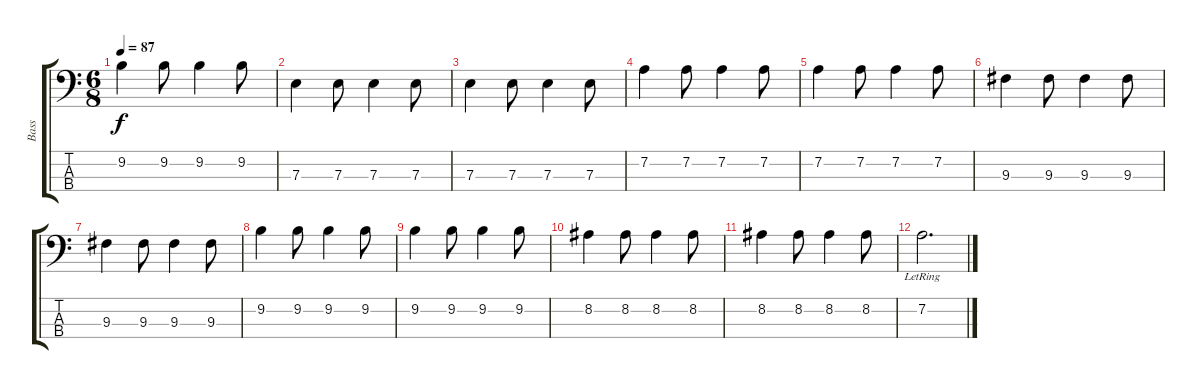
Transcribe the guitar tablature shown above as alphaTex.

\track ("Bass" "Bass") {instrument electricbassfinger}
\staff {score tabs}
\tuning (G2 D2 A1 E1) {hide}
\ts (6 8)
\tempo 87
\clef f4
\ks c
9.2.4{dy f} 9.2.8 9.2.4 9.2.8 |
7.3.4 7.3.8 7.3.4 7.3.8 |
7.3.4 7.3.8 7.3.4 7.3.8 |
7.2.4 7.2.8 7.2.4 7.2.8 |
7.2.4 7.2.8 7.2.4 7.2.8 |
9.3.4 9.3.8 9.3.4 9.3.8 |
9.3.4 9.3.8 9.3.4 9.3.8 |
9.2.4 9.2.8 9.2.4 9.2.8 |
9.2.4 9.2.8 9.2.4 9.2.8 |
8.2.4 8.2.8 8.2.4 8.2.8 |
8.2.4 8.2.8 8.2.4 8.2.8 |
7.2{lr}.2{d}
